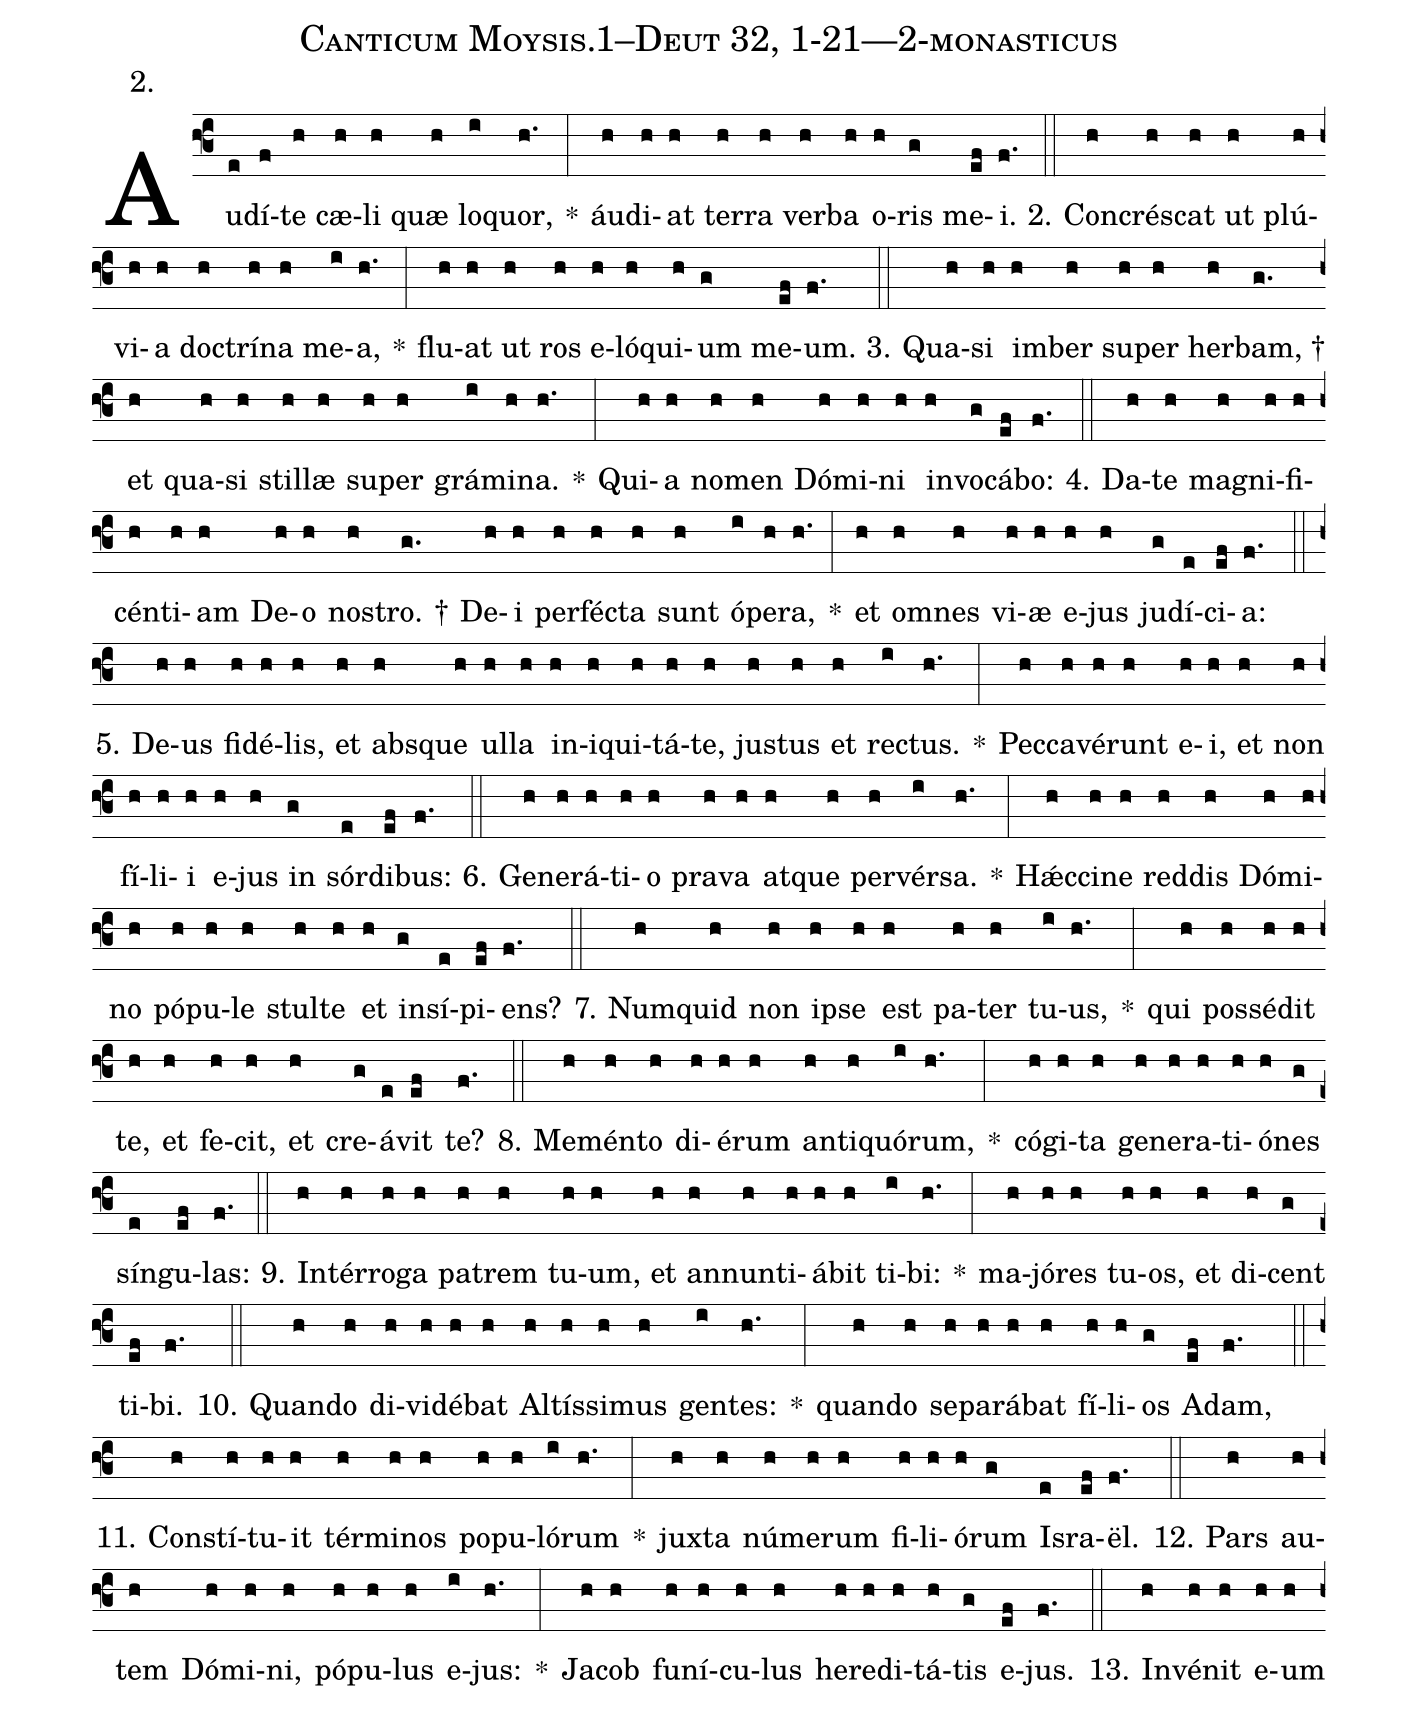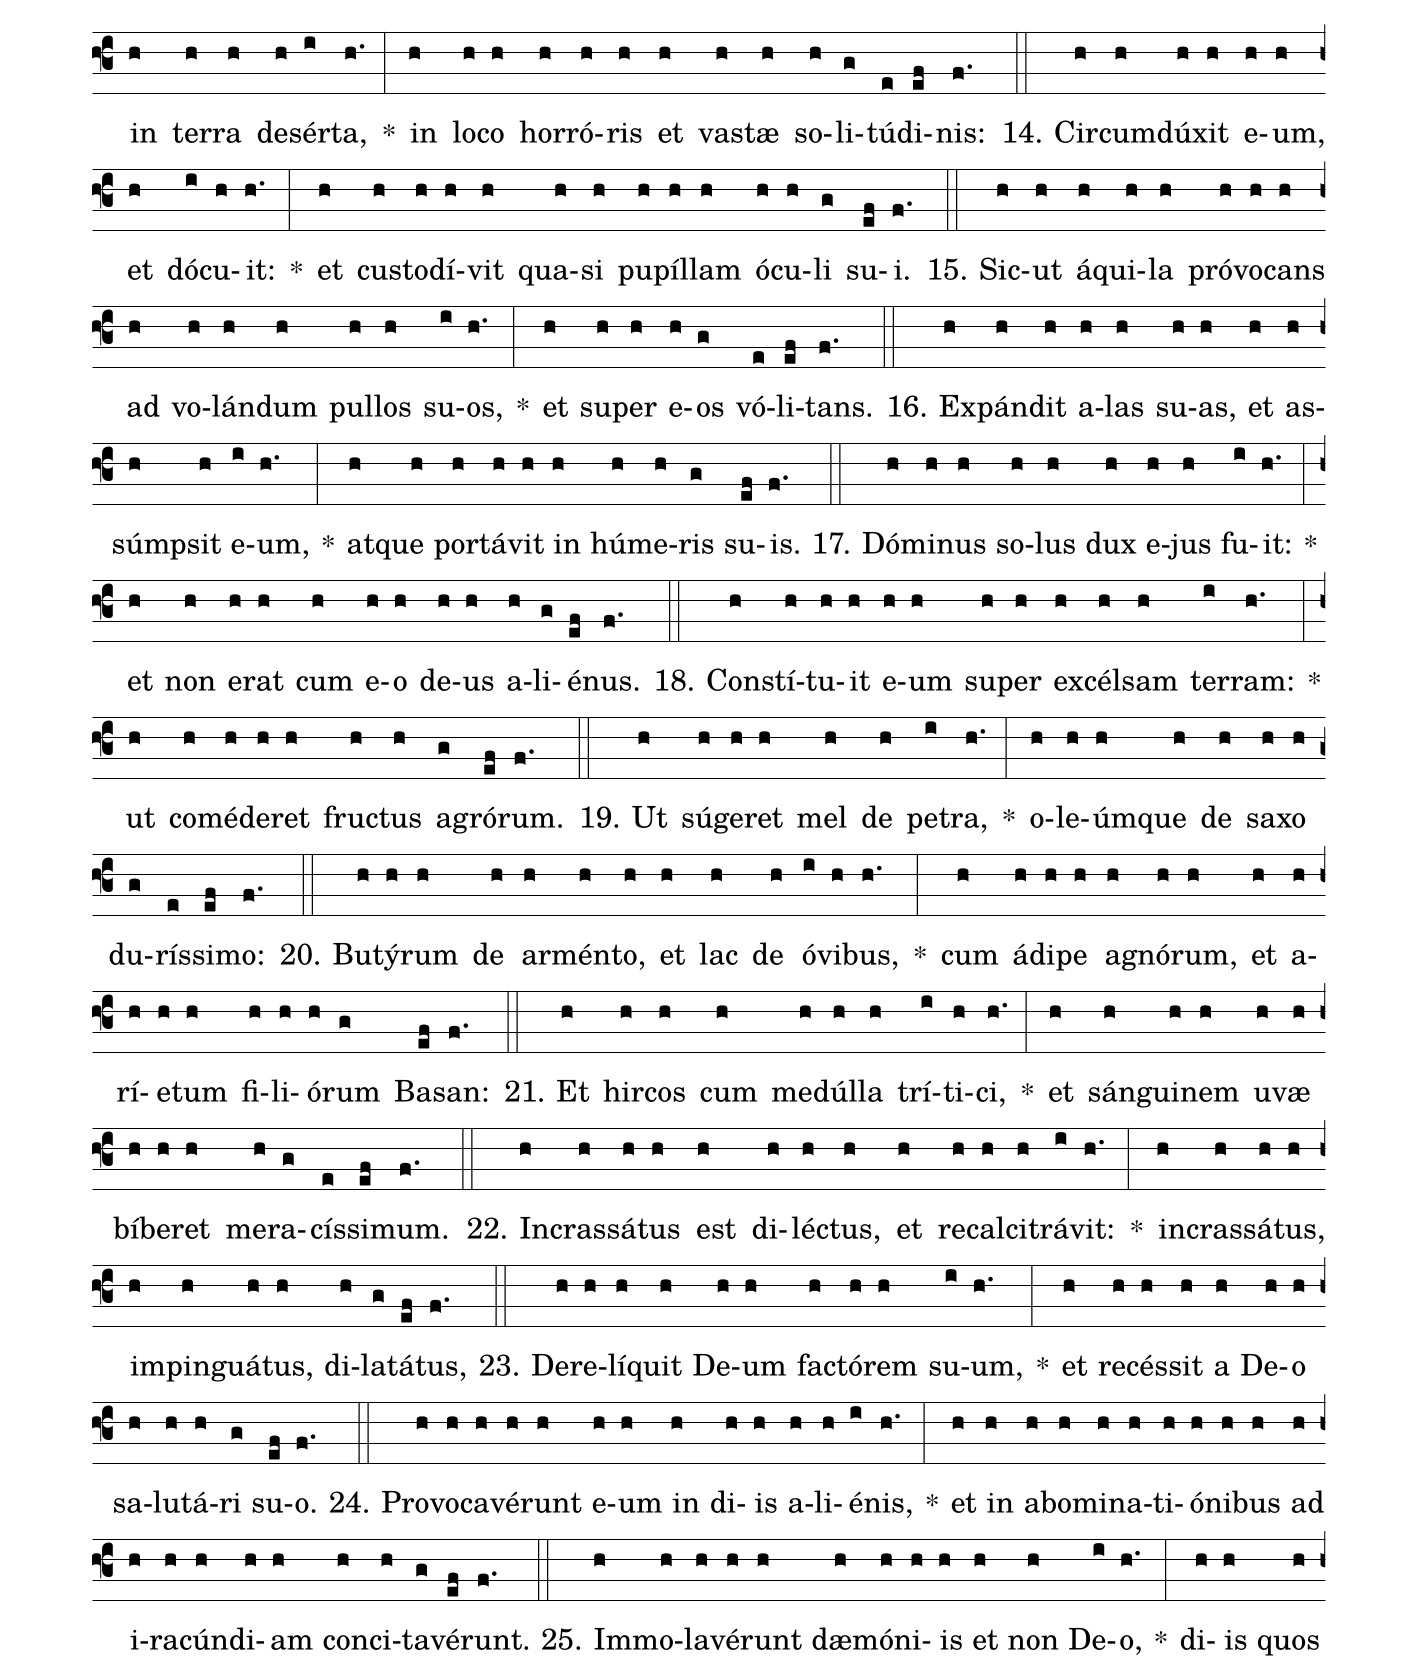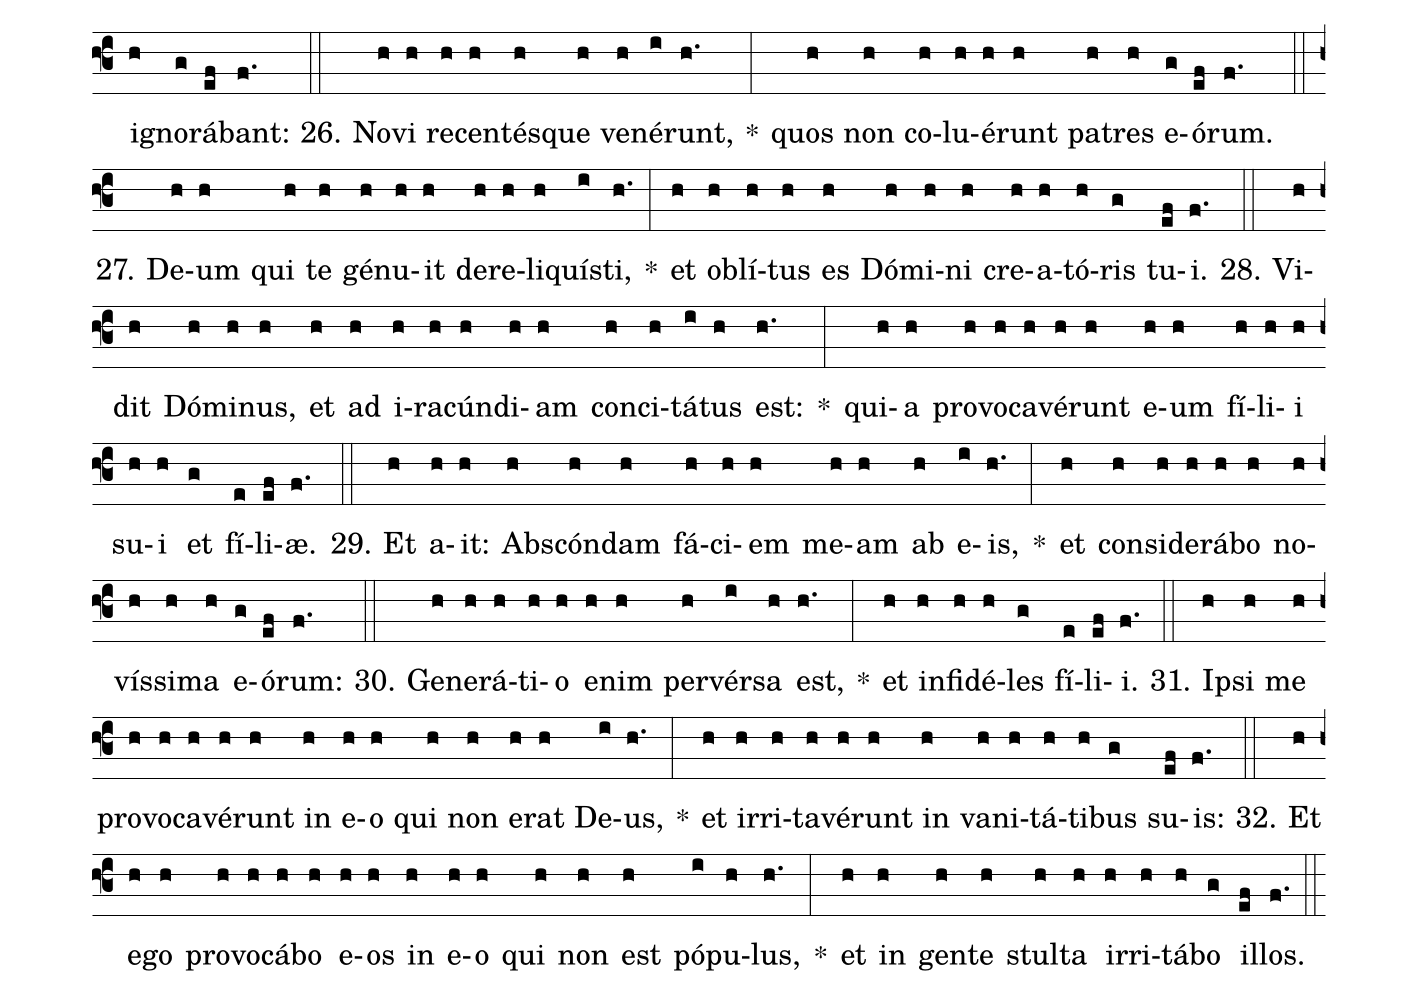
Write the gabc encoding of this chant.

name: Canticum Moysis.1--Deut 32, 1-21---2-monasticus;
annotation: 2.;
%%
(f3)Au(e)dí(f)te(h) cæ(h)li(h) quæ(h) lo(i)quor,(h.) *(:) áu(h)di(h)at(h) ter(h)ra(h) ver(h)ba(h) o(h)ris(g) me(ef)i.(f.) (::)
2. Con(h)crés(h)cat(h) ut(h) plú(h)vi(h)a(h) doc(h)trí(h)na(h) me(i)a,(h.) *(:) flu(h)at(h) ut(h) ros(h) e(h)ló(h)qui(h)um(g) me(ef)um.(f.) (::)
3. Qua(h)si(h) im(h)ber(h) su(h)per(h) her(h)bam, †(g.) et(h) qua(h)si(h) stil(h)læ(h) su(h)per(h) grá(i)mi(h)na.(h.) *(:) Qui(h)a(h) no(h)men(h) Dó(h)mi(h)ni(h) in(h)vo(g)cá(ef)bo:(f.) (::)
4. Da(h)te(h) ma(h)gni(h)fi(h)cén(h)ti(h)am(h) De(h)o(h) nos(h)tro. †(g.) De(h)i(h) per(h)féc(h)ta(h) sunt(h) ó(i)pe(h)ra,(h.) *(:) et(h) om(h)nes(h) vi(h)æ(h) e(h)jus(h) ju(g)dí(e)ci(ef)a:(f.) (::)
5. De(h)us(h) fi(h)dé(h)lis,(h) et(h) abs(h)que(h) ul(h)la(h) in(h)i(h)qui(h)tá(h)te,(h) jus(h)tus(h) et(h) rec(i)tus.(h.) *(:) Pec(h)ca(h)vé(h)runt(h) e(h)i,(h) et(h) non(h) fí(h)li(h)i(h) e(h)jus(h) in(g) sór(e)di(ef)bus:(f.) (::)
6. Ge(h)ne(h)rá(h)ti(h)o(h) pra(h)va(h) at(h)que(h) per(h)vér(i)sa.(h.) *(:) Hǽc(h)ci(h)ne(h) red(h)dis(h) Dó(h)mi(h)no(h) pó(h)pu(h)le(h) stul(h)te(h) et(h) in(g)sí(e)pi(ef)ens?(f.) (::)
7. Num(h)quid(h) non(h) ip(h)se(h) est(h) pa(h)ter(h) tu(i)us,(h.) *(:) qui(h) pos(h)sé(h)dit(h) te,(h) et(h) fe(h)cit,(h) et(h) cre(g)á(e)vit(ef) te?(f.) (::)
8. Me(h)mén(h)to(h) di(h)é(h)rum(h) an(h)ti(h)quó(i)rum,(h.) *(:) có(h)gi(h)ta(h) ge(h)ne(h)ra(h)ti(h)ó(h)nes(g) sín(e)gu(ef)las:(f.) (::)
9. In(h)tér(h)ro(h)ga(h) pa(h)trem(h) tu(h)um,(h) et(h) an(h)nun(h)ti(h)á(h)bit(h) ti(i)bi:(h.) *(:) ma(h)jó(h)res(h) tu(h)os,(h) et(h) di(h)cent(g) ti(ef)bi.(f.) (::)
10. Quan(h)do(h) di(h)vi(h)dé(h)bat(h) Al(h)tís(h)si(h)mus(h) gen(i)tes:(h.) *(:) quan(h)do(h) se(h)pa(h)rá(h)bat(h) fí(h)li(h)os(g) A(ef)dam,(f.) (::)
11. Con(h)stí(h)tu(h)it(h) tér(h)mi(h)nos(h) po(h)pu(h)ló(i)rum(h.) *(:) jux(h)ta(h) nú(h)me(h)rum(h) fi(h)li(h)ó(h)rum(g) Is(e)ra(ef)ël.(f.) (::)
12. Pars(h) au(h)tem(h) Dó(h)mi(h)ni,(h) pó(h)pu(h)lus(h) e(i)jus:(h.) *(:) Ja(h)cob(h) fu(h)ní(h)cu(h)lus(h) he(h)re(h)di(h)tá(h)tis(g) e(ef)jus.(f.) (::)
13. In(h)vé(h)nit(h) e(h)um(h) in(h) ter(h)ra(h) de(h)sér(i)ta,(h.) *(:) in(h) lo(h)co(h) hor(h)ró(h)ris(h) et(h) vas(h)tæ(h) so(h)li(g)tú(e)di(ef)nis:(f.) (::)
14. Cir(h)cum(h)dú(h)xit(h) e(h)um,(h) et(h) dó(i)cu(h)it:(h.) *(:) et(h) cus(h)to(h)dí(h)vit(h) qua(h)si(h) pu(h)píl(h)lam(h) ó(h)cu(h)li(g) su(ef)i.(f.) (::)
15. Sic(h)ut(h) á(h)qui(h)la(h) pró(h)vo(h)cans(h) ad(h) vo(h)lán(h)dum(h) pul(h)los(h) su(i)os,(h.) *(:) et(h) su(h)per(h) e(h)os(g) vó(e)li(ef)tans.(f.) (::)
16. Ex(h)pán(h)dit(h) a(h)las(h) su(h)as,(h) et(h) as(h)súmp(h)sit(h) e(i)um,(h.) *(:) at(h)que(h) por(h)tá(h)vit(h) in(h) hú(h)me(h)ris(g) su(ef)is.(f.) (::)
17. Dó(h)mi(h)nus(h) so(h)lus(h) dux(h) e(h)jus(h) fu(i)it:(h.) *(:) et(h) non(h) e(h)rat(h) cum(h) e(h)o(h) de(h)us(h) a(h)li(g)é(ef)nus.(f.) (::)
18. Con(h)stí(h)tu(h)it(h) e(h)um(h) su(h)per(h) ex(h)cél(h)sam(h) ter(i)ram:(h.) *(:) ut(h) com(h)é(h)de(h)ret(h) fruc(h)tus(h) a(g)gró(ef)rum.(f.) (::)
19. Ut(h) sú(h)ge(h)ret(h) mel(h) de(h) pe(i)tra,(h.) *(:) o(h)le(h)úm(h)que(h) de(h) sa(h)xo(h) du(g)rís(e)si(ef)mo:(f.) (::)
20. Bu(h)tý(h)rum(h) de(h) ar(h)mén(h)to,(h) et(h) lac(h) de(h) ó(i)vi(h)bus,(h.) *(:) cum(h) á(h)di(h)pe(h) a(h)gnó(h)rum,(h) et(h) a(h)rí(h)e(h)tum(h) fi(h)li(h)ó(h)rum(g) Ba(ef)san:(f.) (::)
21. Et(h) hir(h)cos(h) cum(h) me(h)dúl(h)la(h) trí(i)ti(h)ci,(h.) *(:) et(h) sán(h)gui(h)nem(h) u(h)væ(h) bí(h)be(h)ret(h) me(h)ra(g)cís(e)si(ef)mum.(f.) (::)
22. In(h)cras(h)sá(h)tus(h) est(h) di(h)léc(h)tus,(h) et(h) re(h)cal(h)ci(h)trá(i)vit:(h.) *(:) in(h)cras(h)sá(h)tus,(h) im(h)pin(h)guá(h)tus,(h) di(h)la(g)tá(ef)tus,(f.) (::)
23. De(h)re(h)lí(h)quit(h) De(h)um(h) fac(h)tó(h)rem(h) su(i)um,(h.) *(:) et(h) re(h)cés(h)sit(h) a(h) De(h)o(h) sa(h)lu(h)tá(h)ri(g) su(ef)o.(f.) (::)
24. Pro(h)vo(h)ca(h)vé(h)runt(h) e(h)um(h) in(h) di(h)is(h) a(h)li(h)é(i)nis,(h.) *(:) et(h) in(h) ab(h)o(h)mi(h)na(h)ti(h)ó(h)ni(h)bus(h) ad(h) i(h)ra(h)cún(h)di(h)am(h) con(h)ci(h)ta(g)vé(ef)runt.(f.) (::)
25. Im(h)mo(h)la(h)vé(h)runt(h) dæ(h)mó(h)ni(h)is(h) et(h) non(h) De(i)o,(h.) *(:) di(h)is(h) quos(h) i(h)gno(g)rá(ef)bant:(f.) (::)
26. No(h)vi(h) re(h)cen(h)tés(h)que(h) ve(h)né(i)runt,(h.) *(:) quos(h) non(h) co(h)lu(h)é(h)runt(h) pa(h)tres(h) e(g)ó(ef)rum.(f.) (::)
27. De(h)um(h) qui(h) te(h) gé(h)nu(h)it(h) de(h)re(h)li(h)quís(i)ti,(h.) *(:) et(h) ob(h)lí(h)tus(h) es(h) Dó(h)mi(h)ni(h) cre(h)a(h)tó(h)ris(g) tu(ef)i.(f.) (::)
28. Vi(h)dit(h) Dó(h)mi(h)nus,(h) et(h) ad(h) i(h)ra(h)cún(h)di(h)am(h) con(h)ci(h)tá(i)tus(h) est:(h.) *(:) qui(h)a(h) pro(h)vo(h)ca(h)vé(h)runt(h) e(h)um(h) fí(h)li(h)i(h) su(h)i(h) et(g) fí(e)li(ef)æ.(f.) (::)
29. Et(h) a(h)it:(h) Abs(h)cón(h)dam(h) fá(h)ci(h)em(h) me(h)am(h) ab(h) e(i)is,(h.) *(:) et(h) con(h)si(h)de(h)rá(h)bo(h) no(h)vís(h)si(h)ma(h) e(g)ó(ef)rum:(f.) (::)
30. Ge(h)ne(h)rá(h)ti(h)o(h) e(h)nim(h) per(h)vér(i)sa(h) est,(h.) *(:) et(h) in(h)fi(h)dé(h)les(g) fí(e)li(ef)i.(f.) (::)
31. Ip(h)si(h) me(h) pro(h)vo(h)ca(h)vé(h)runt(h) in(h) e(h)o(h) qui(h) non(h) e(h)rat(h) De(i)us,(h.) *(:) et(h) ir(h)ri(h)ta(h)vé(h)runt(h) in(h) va(h)ni(h)tá(h)ti(h)bus(g) su(ef)is:(f.) (::)
32. Et(h) e(h)go(h) pro(h)vo(h)cá(h)bo(h) e(h)os(h) in(h) e(h)o(h) qui(h) non(h) est(h) pó(i)pu(h)lus,(h.) *(:) et(h) in(h) gen(h)te(h) stul(h)ta(h) ir(h)ri(h)tá(h)bo(g) il(ef)los.(f.) (::)
